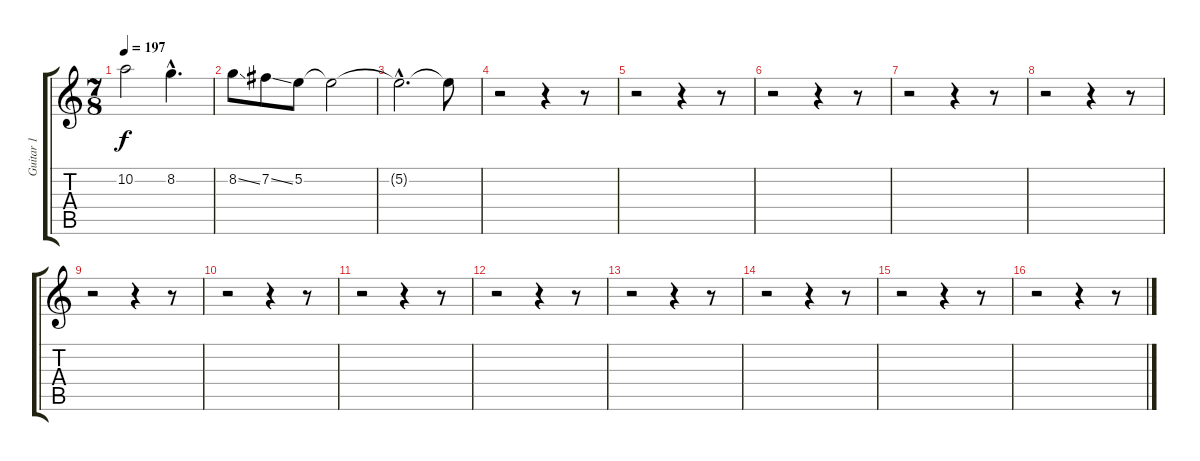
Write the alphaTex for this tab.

\track ("Guitar 1" "Guitar 1") {instrument distortionguitar}
\staff {score tabs}
\tuning (E4 B3 G3 D3 A2 E2) {hide}
\ts (7 8)
\tempo 197
\clef g2
\ks c
10.2{t}.2{dy f} 8.2{hac}.4{d} |
8.2{ss}.8 7.2{ss}.8 5.2.8 5.2{t}.2 |
5.2{hac t}.2{d} 5.2{t}.8 |
r.2 r.4 r.8 |
r.2 r.4 r.8 |
r.2 r.4 r.8 |
r.2 r.4 r.8 |
r.2 r.4 r.8 |
r.2 r.4 r.8 |
r.2 r.4 r.8 |
r.2 r.4 r.8 |
r.2 r.4 r.8 |
r.2 r.4 r.8 |
r.2 r.4 r.8 |
r.2 r.4 r.8 |
r.2 r.4 r.8
